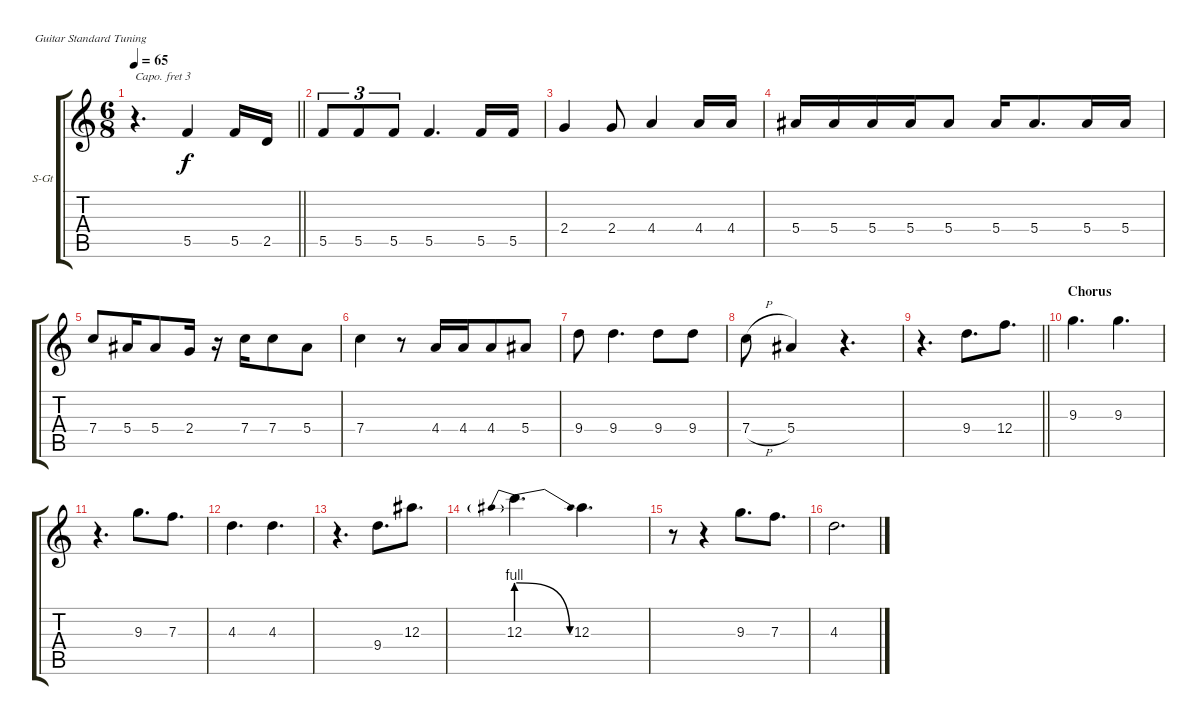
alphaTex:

\bracketExtendMode groupsimilarinstruments
\firstSystemTrackNameOrientation horizontal
\otherSystemsTrackNameOrientation horizontal
\track ("Vocals" "S-Gt") {instrument contrabass}
\staff {score tabs}
\capo 3
\tuning (E4 B3 G3 D3 A2 E2)
\ts (6 8)
\tempo 65
\clef g2
\barLineRight lightlight
\ks c
r.4{d dy f} 5.5.4 5.5.16 2.5.16 |
\section ("" "")
5.5.8{tu (3 2)} 5.5.8{tu (3 2)} 5.5.8{tu (3 2)} 5.5.4{d} 5.5.16 5.5.16 |
2.4.4 2.4.8 4.4.4 4.4.16 4.4.16 |
5.4.16 5.4.16 5.4.16 5.4.16 5.4.8 5.4.16 5.4.8{d} 5.4.16 5.4.16 |
7.4.8 5.4.16 5.4.8 2.4.16 r.16 7.4.16 7.4.8 5.4.8 |
7.4.4 r.8 4.4.16 4.4.16 4.4.8 5.4.8 |
9.4.8 9.4.4{d} 9.4.8 9.4.8 |
7.4{h}.8 5.4.4 r.4{d} |
\barLineRight lightlight
r.4{d} 9.4.8{d} 12.4.8{d} |
\section ("" "Chorus")
9.3.4{d} 9.3.4{d} |
r.4{d} 9.3.8{d} 7.3.8{d} |
4.3.4{d} 4.3.4{d} |
r.4{d} 9.4.8{d} 12.3.8{d} |
12.3{be (prebendrelease 0 4 60 0)}.4{d} 12.3.4{d} |
r.8 r.4 9.3.8{d} 7.3.8{d} |
4.3.2{d}
